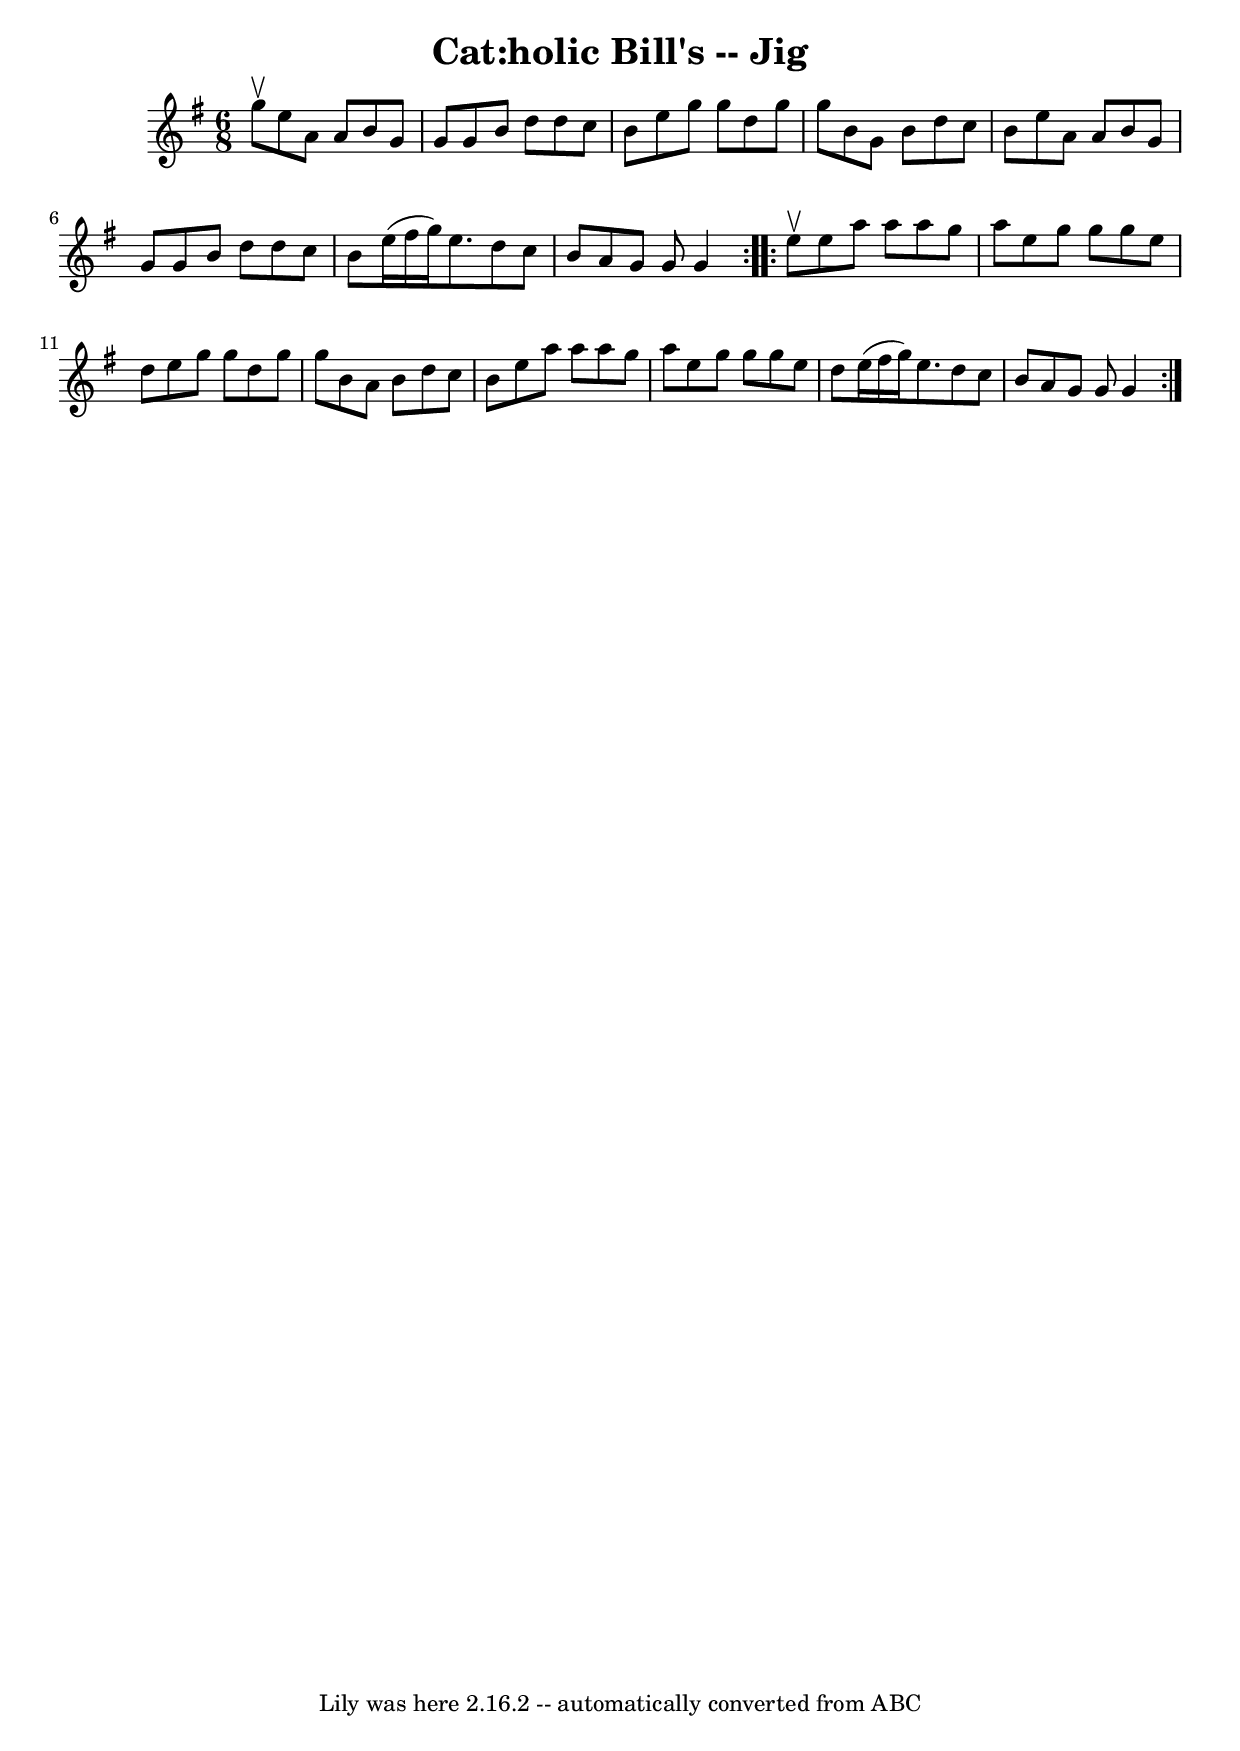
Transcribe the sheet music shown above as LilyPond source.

\version "2.16.2"
\include "Mammoth.ily"
\header {
  %% book = "Ryan's Mammoth Collection"
 crossRefNumber = "1"
 footnotes = "\\\\90 471"
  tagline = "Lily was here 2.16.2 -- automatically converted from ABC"
  title = "Cat:holic Bill's -- Jig"

}
voicedefault =  {



  \repeat volta 2 {

    \time 6/8 
    \key g \major g''8^\upbow  |
 e''8 a'8 a'8 b'8 g'8 g'8     |
 g'8 b'8 d''8 d''8 c''8 b'8    |
 e''8 g''8 g''8 d''8 g''8 g''8     |
 b'8 g'8 b'8 d''8 c''8 b'8     |
 e''8 a'8 a'8 b'8 g'8 g'8    |
 g'8 b'8 d''8 d''8 c''8 b'8    |
 e''16 ( fs''16 g''16) e''8. d''8 c''8 b'8     |
 a'8 g'8    
 g'8 g'4  
  }     
  \repeat volta 2 { e''8^\upbow  |
 e''8 a''8 a''8 a''8 g''8 a''8     |
 e''8 g''8 g''8 g''8 e''8 d''8     |
 e''8 g''8 g''8 d''8 g''8 g''8    |
 b'8 a'8 b'8 d''8 c''8 b'8     |
 e''8 a''8 a''8 a''8 g''8 a''8     |
 e''8 g''8 g''8 g''8 e''8 d''8     |
 e''16 (fs''16 g''16) e''8. d''8 c''8 b'8     |
 a'8 g'8 g'8 g'4  
  }   

}

\score{
  <<

    \context Staff="default"
    {
      \voicedefault 
      
    }

  >>
  \layout {
    
  }
  \midi {
  }

}
